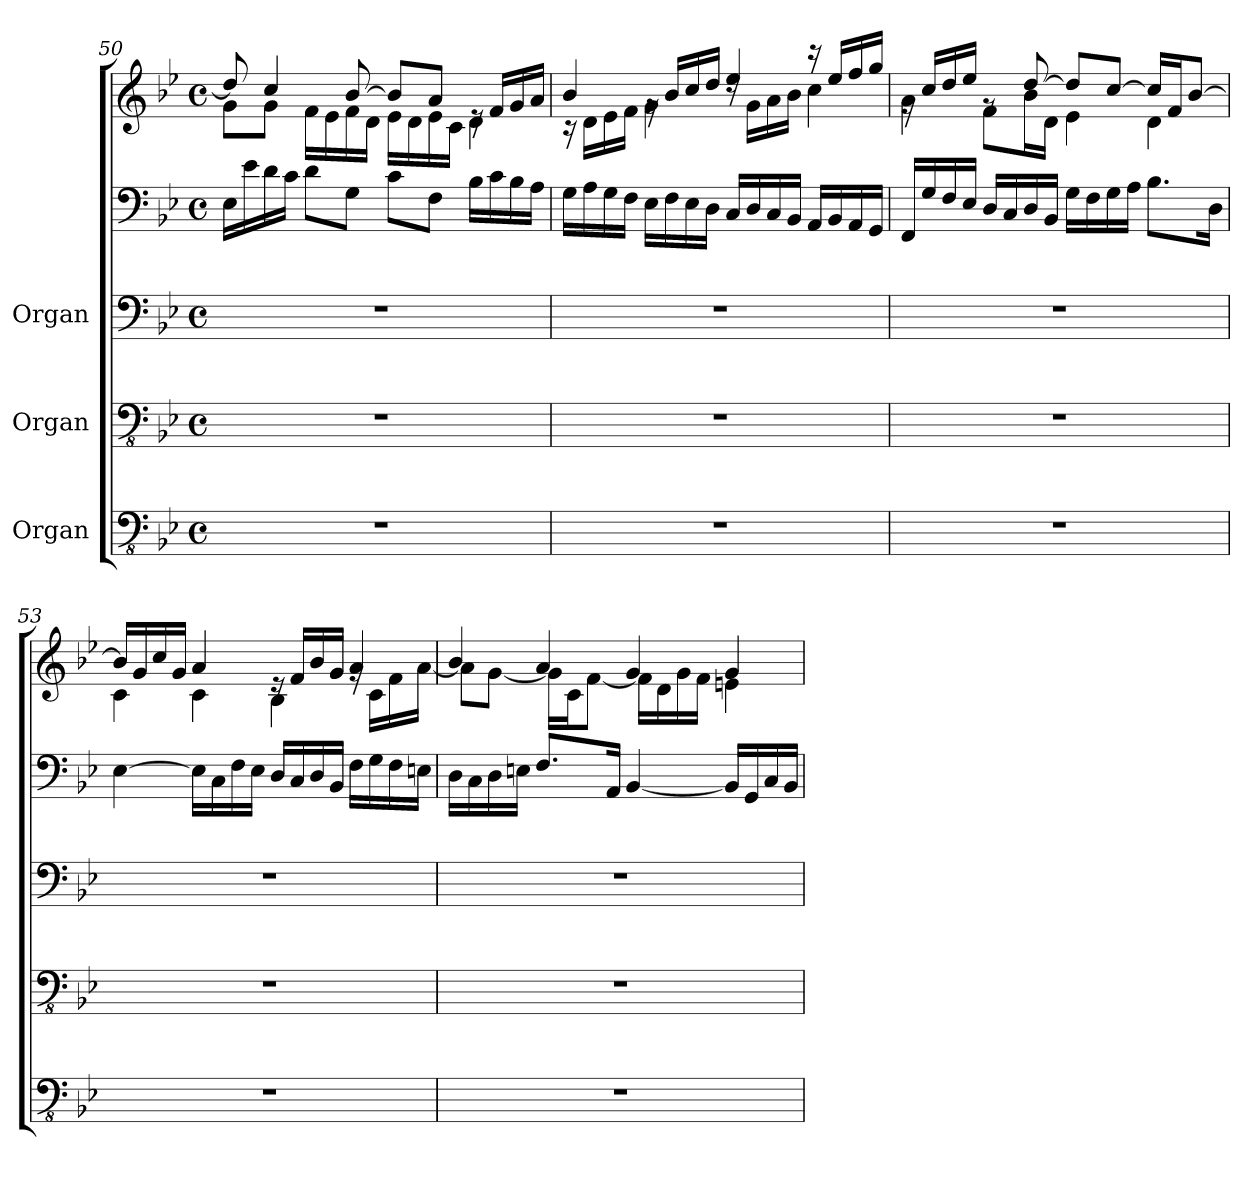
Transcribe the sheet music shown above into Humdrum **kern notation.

**kern	**kern	**kern	**kern	**kern
*part3	*part2	*part1	*part1	*part1
*staff5	*staff4	*staff3	*staff2	*staff1
*I"Organ	*I"Organ	*I"Organ	*	*
*clefFv4	*clefFv4	*clefF4	*clefF4	*clefG2
*k[b-e-]	*k[b-e-]	*k[b-e-]	*k[b-e-]	*k[b-e-]
*M4/4	*M4/4	*M4/4	*M4/4	*M4/4
*met(c)	*met(c)	*met(c)	*met(c)	*met(c)
=50	=50	=50	=50	=50
*	*	*	*	*^
1r	1r	1r	16E-\LL	8dd/]	8g\L
.	.	.	16e-\	.	.
.	.	.	16d\	4cc/	8g\J
.	.	.	16c\JJ	.	.
.	.	.	8d\L	.	16f\LL
.	.	.	.	.	16e-\
.	.	.	8G\J	[8b-/	16f\
.	.	.	.	.	16d\JJ
.	.	.	8c\L	8b-/L]	16e-\LL
.	.	.	.	.	16d\
.	.	.	8F\J	8a/J	16e-\
.	.	.	.	.	16c\JJ
.	.	.	16B-\LL	16re	4d\
.	.	.	16c\	16f/LL	.
.	.	.	16B-\	16g/	.
.	.	.	16A\JJ	16a/JJ	.
=51	=51	=51	=51	=51	=51
1r	1r	1r	16G\LL	4b-/	16r
.	.	.	16A\	.	16d\LL
.	.	.	16G\	.	16e-\
.	.	.	16F\JJ	.	16f\JJ
.	.	.	16E-\LL	16rg	4g\
.	.	.	16F\	16b-/LL	.
.	.	.	16E-\	16cc/	.
.	.	.	16D\JJ	16dd/JJ	.
.	.	.	16C/LL	4ee-/	16rdd
.	.	.	16D/	.	16g\LL
.	.	.	16C/	.	16a\
.	.	.	16BB-/JJ	.	16b-\JJ
.	.	.	16AA/LL	16r	4cc\
.	.	.	16BB-/	16ee-/LL	.
.	.	.	16AA/	16ff/	.
.	.	.	16GG/JJ	16gg/JJ	.
=52	=52	=52	=52	=52	=52
1r	1r	1r	16FF/LL	16rg	4a\
.	.	.	16G/	16cc/LL	.
.	.	.	16F/	16dd/	.
.	.	.	16E-/JJ	16ee-/JJ	.
.	.	.	16D/LL	8rg	8f\L
.	.	.	16C/	.	.
.	.	.	16D/	[8dd/	16b-\L
.	.	.	16BB-/JJ	.	16d\JJ
.	.	.	16G\LL	8dd/L]	4e-\
.	.	.	16F\	.	.
.	.	.	16G\	[8cc/J	.
.	.	.	16A\JJ	.	.
.	.	.	8.B-\L	16cc/LL]	4d\
.	.	.	.	16f/J	.
.	.	.	.	[8b-/J	.
.	.	.	16D\Jk	.	.
!!LO:LB:g=z	!!
=53	=53	=53	=53	=53	=53
1r	1r	1r	[4E-\	16b-/LL]	4c\
.	.	.	.	16g/	.
.	.	.	.	16cc/	.
.	.	.	.	16g/JJ	.
.	.	.	16E-\LL]	4a/	4c\
.	.	.	16C\	.	.
.	.	.	16F\	.	.
.	.	.	16E-\JJ	.	.
.	.	.	16D/LL	16re	4B-\
.	.	.	16C/	16f/LL	.
.	.	.	16D/	16b-/	.
.	.	.	16BB-/JJ	16g/JJ	.
.	.	.	16F\LL	4a/	16rg
.	.	.	16G\	.	16c\LL
.	.	.	16F\	.	16f\
.	.	.	16En\JJ	.	[16a\JJ
=54	=54	=54	=54	=54	=54
1r	1r	1r	16D\LL	4b-/	8a\L]
.	.	.	16C\	.	.
.	.	.	16D\	.	[8g\J
.	.	.	16En\JJ	.	.
.	.	.	8.F/L	4a/	16g\LL]
.	.	.	.	.	16c\J
.	.	.	.	.	[8f\J
.	.	.	16AA/Jk	.	.
.	.	.	[4BB-/	4g/	16f\LL]
.	.	.	.	.	16d\
.	.	.	.	.	16g\
.	.	.	.	.	16f\JJ
.	.	.	16BB-/LL]	4g/	4en\
.	.	.	16GG/	.	.
.	.	.	16C/	.	.
.	.	.	16BB-/JJ	.	.
*	*	*	*	*v	*v
=	=	=	=	=
*-	*-	*-	*-	*-
